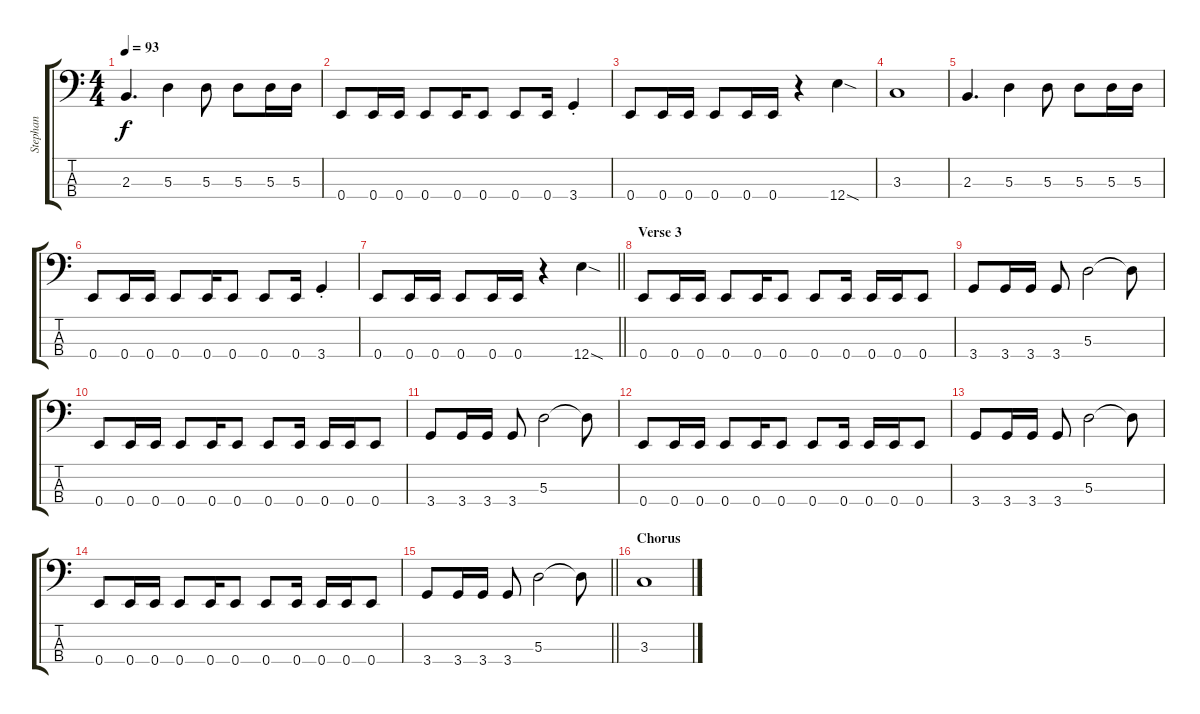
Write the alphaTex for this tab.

\track ("Stephan" "Stephan") {instrument electricbasspick}
\staff {score tabs}
\tuning (G2 D2 A1 E1) {hide}
\ts (4 4)
\tempo 93
\clef f4
\ks c
2.3.4{d dy f} 5.3.4 5.3.8 5.3.8 5.3.16 5.3.16 |
0.4.8 0.4.16 0.4.16 0.4.8 0.4.16 0.4.8 0.4.8 0.4.16 3.4{st}.4 |
0.4.8 0.4.16 0.4.16 0.4.8 0.4.16 0.4.16 r.4 12.4{sod}.4 |
3.3.1 |
2.3.4{d} 5.3.4 5.3.8 5.3.8 5.3.16 5.3.16 |
0.4.8 0.4.16 0.4.16 0.4.8 0.4.16 0.4.8 0.4.8 0.4.16 3.4{st}.4 |
\barLineRight lightlight
0.4.8 0.4.16 0.4.16 0.4.8 0.4.16 0.4.16 r.4 12.4{sod}.4 |
\section ("" "Verse 3")
0.4.8 0.4.16 0.4.16 0.4.8 0.4.16 0.4.8 0.4.8 0.4.16 0.4.16 0.4.16 0.4.8 |
3.4.8 3.4.16 3.4.16 3.4.8 5.3.2 5.3{t}.8 |
0.4.8 0.4.16 0.4.16 0.4.8 0.4.16 0.4.8 0.4.8 0.4.16 0.4.16 0.4.16 0.4.8 |
3.4.8 3.4.16 3.4.16 3.4.8 5.3.2 5.3{t}.8 |
0.4.8 0.4.16 0.4.16 0.4.8 0.4.16 0.4.8 0.4.8 0.4.16 0.4.16 0.4.16 0.4.8 |
3.4.8 3.4.16 3.4.16 3.4.8 5.3.2 5.3{t}.8 |
0.4.8 0.4.16 0.4.16 0.4.8 0.4.16 0.4.8 0.4.8 0.4.16 0.4.16 0.4.16 0.4.8 |
\barLineRight lightlight
3.4.8 3.4.16 3.4.16 3.4.8 5.3.2 5.3{t}.8 |
\section ("" "Chorus")
3.3.1
